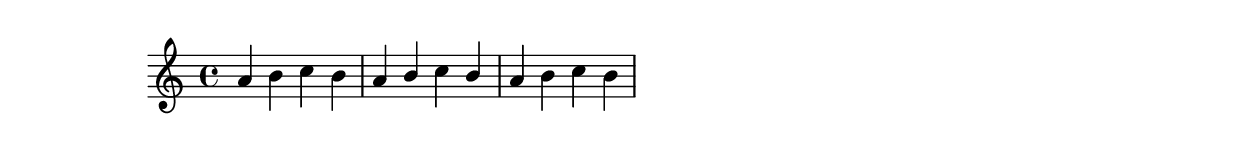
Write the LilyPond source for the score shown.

%% DO NOT EDIT this file manually; it is automatically
%% generated from LSR http://lsr.dsi.unimi.it
%% Make any changes in LSR itself, or in Documentation/snippets/new/ ,
%% and then run scripts/auxiliar/makelsr.py
%%
%% This file is in the public domain.
\version "2.16.0"

\header {
  lsrtags = "editorial-annotations"

  texidoc = "
The default direction of stems on the center line of the staff is set
by the @code{Stem} property @code{neutral-direction}.

"
  doctitle = "Default direction of stems on the center line of the staff"
} % begin verbatim


\relative c'' {
  a4 b c b
  \override Stem #'neutral-direction = #up
  a4 b c b
  \override Stem #'neutral-direction = #down
  a4 b c b
}
